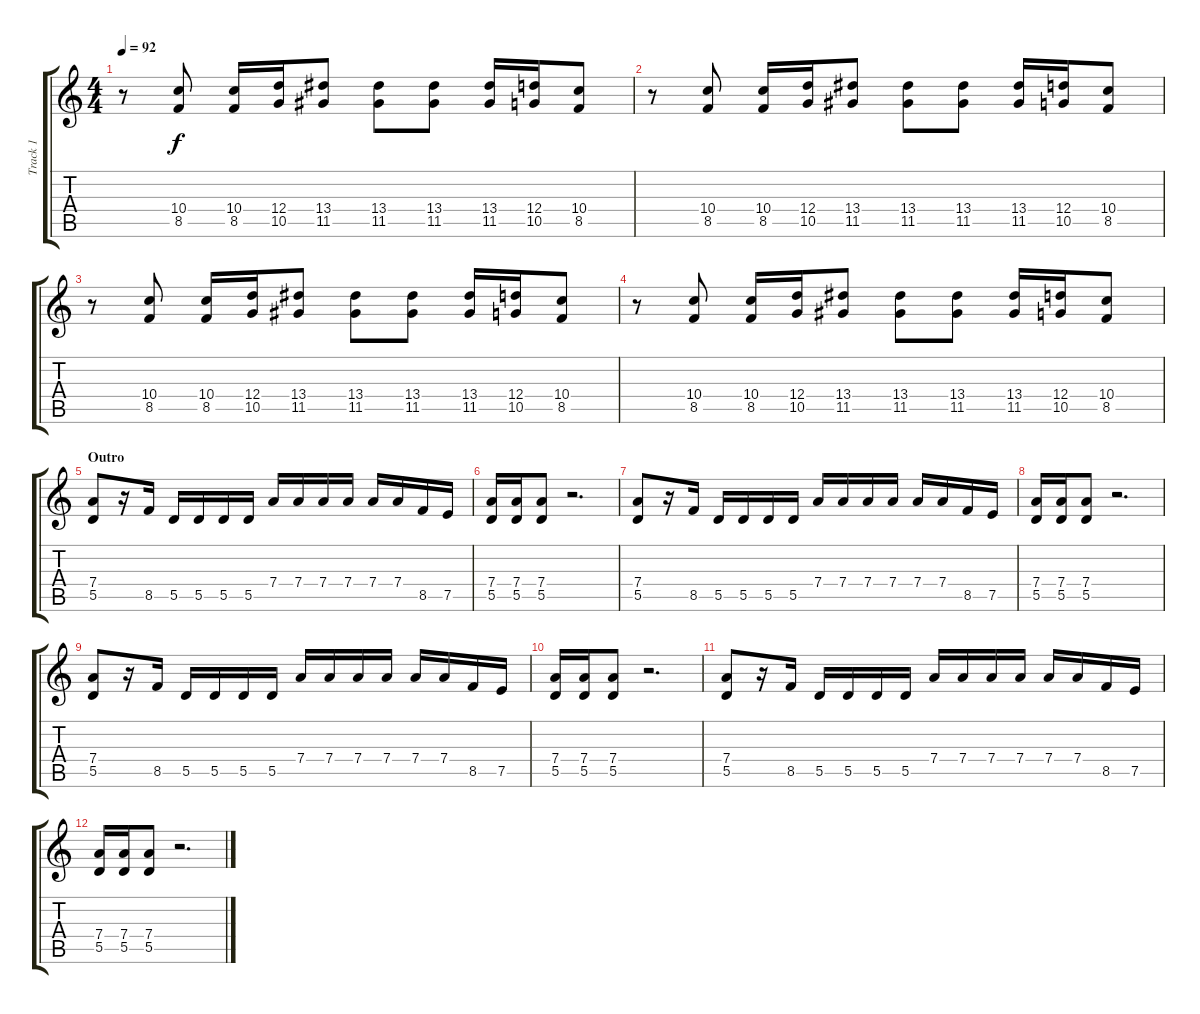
\track ("Track 1" "Track 1") {instrument distortionguitar}
\staff {score tabs}
\tuning (E4 B3 G3 D3 A2 E2) {hide}
\ts (4 4)
\tempo 92
\clef g2
\ks c
r.8{dy f} (10.4 8.5).8 (10.4 8.5).16 (12.4 10.5).16 (13.4 11.5).8 (13.4 11.5).8 (13.4 11.5).8 (13.4 11.5).16 (12.4 10.5).16 (10.4 8.5).8 |
r.8 (10.4 8.5).8 (10.4 8.5).16 (12.4 10.5).16 (13.4 11.5).8 (13.4 11.5).8 (13.4 11.5).8 (13.4 11.5).16 (12.4 10.5).16 (10.4 8.5).8 |
r.8 (10.4 8.5).8 (10.4 8.5).16 (12.4 10.5).16 (13.4 11.5).8 (13.4 11.5).8 (13.4 11.5).8 (13.4 11.5).16 (12.4 10.5).16 (10.4 8.5).8 |
r.8 (10.4 8.5).8 (10.4 8.5).16 (12.4 10.5).16 (13.4 11.5).8 (13.4 11.5).8 (13.4 11.5).8 (13.4 11.5).16 (12.4 10.5).16 (10.4 8.5).8 |
\section ("" "Outro")
(7.4 5.5).8 r.16 8.5.16 5.5.16 5.5.16 5.5.16 5.5.16 7.4.16 7.4.16 7.4.16 7.4.16 7.4.16 7.4.16 8.5.16 7.5.16 |
(7.4 5.5).16 (7.4 5.5).16 (7.4 5.5).8 r.2{d} |
(7.4 5.5).8 r.16 8.5.16 5.5.16 5.5.16 5.5.16 5.5.16 7.4.16 7.4.16 7.4.16 7.4.16 7.4.16 7.4.16 8.5.16 7.5.16 |
(7.4 5.5).16 (7.4 5.5).16 (7.4 5.5).8 r.2{d} |
(7.4 5.5).8{volume 0} r.16 8.5.16 5.5.16 5.5.16 5.5.16 5.5.16 7.4.16 7.4.16 7.4.16 7.4.16 7.4.16 7.4.16 8.5.16 7.5.16 |
(7.4 5.5).16 (7.4 5.5).16 (7.4 5.5).8 r.2{d} |
(7.4 5.5).8 r.16 8.5.16 5.5.16 5.5.16 5.5.16 5.5.16 7.4.16 7.4.16 7.4.16 7.4.16 7.4.16 7.4.16 8.5.16 7.5.16 |
(7.4 5.5).16 (7.4 5.5).16 (7.4 5.5).8 r.2{d}
